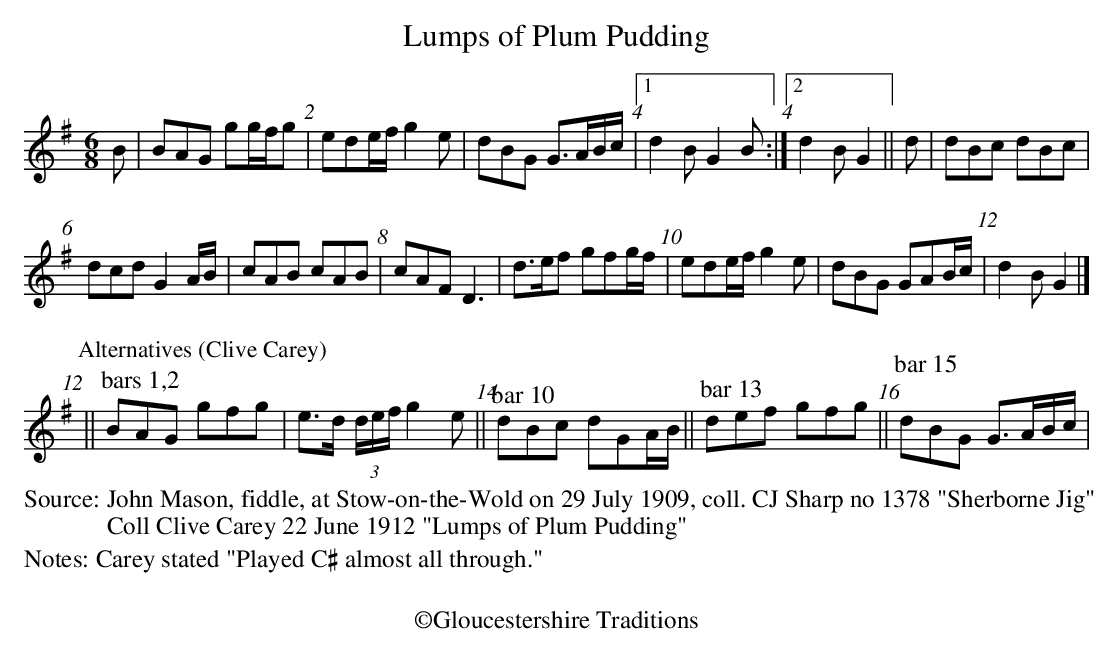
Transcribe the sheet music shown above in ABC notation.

X:1
T:Lumps of Plum Pudding
M:6/8
L:1/8
K:G
B | BAG gg/f/g | ede/f/ g2 e | dBG G>AB/c/ |1 d2 B G2 B :|2 d2 B G2 || d | dBc dBc |
dcd G2 A/B/ | cAB cAB | cAF D3 | d>ef gfg/f/ | ede/f/ g2 e | dBG GAB/c/ | d2 B G2 |]
[P:Alternatives (Clive Carey)]
 || "^bars 1,2"BAG gfg | e>d (3d/e/f/ g2 e ||"^bar 10" dBc dGA/B/ ||"^bar 13" def gfg || "^bar 15"dBG G>AB/c/ |
